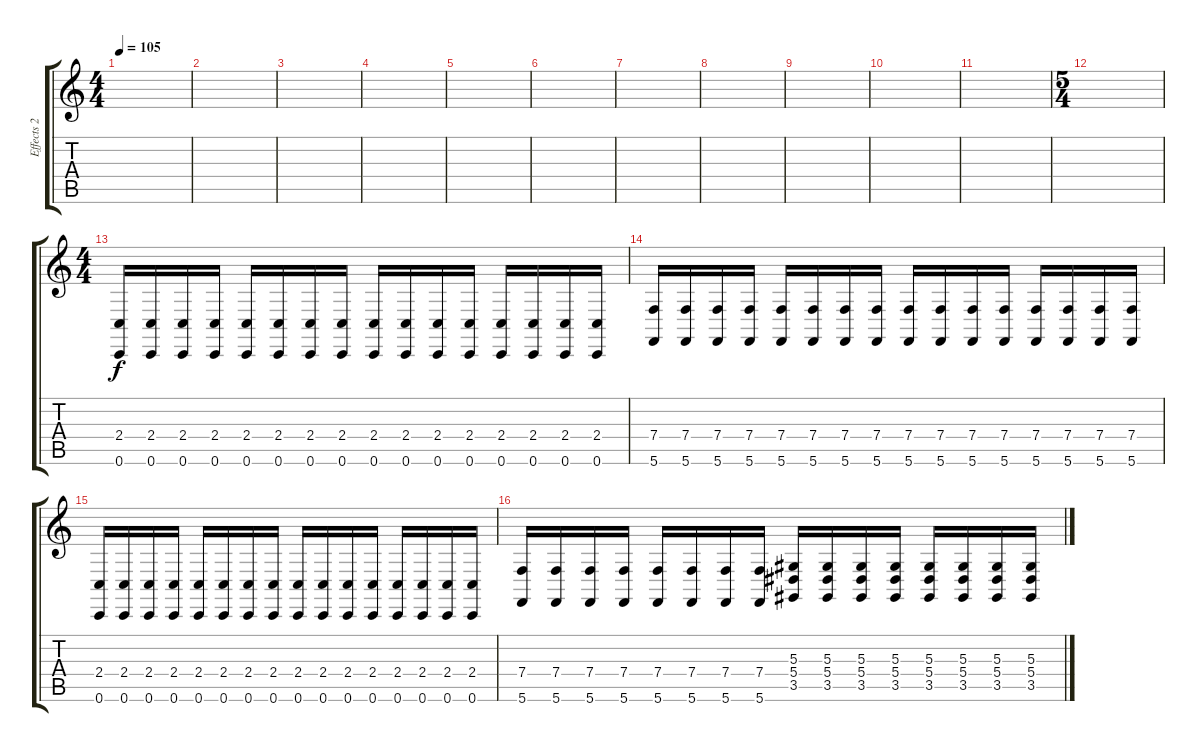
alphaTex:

\track ("Effects 2" "Effects 2") {instrument pad3polysynth}
\staff {score tabs}
\tuning (C4 G3 Eb3 Bb2 F2 C2) {hide}
\ts (4 4)
\tempo 105
\clef g2
\ks c
|
|
|
|
|
|
|
|
|
|
|
\ts (5 4)
|
\ts (4 4)
(2.4 0.6).16 (2.4 0.6).16 (2.4 0.6).16 (2.4 0.6).16 (2.4 0.6).16 (2.4 0.6).16 (2.4 0.6).16 (2.4 0.6).16 (2.4 0.6).16 (2.4 0.6).16 (2.4 0.6).16 (2.4 0.6).16 (2.4 0.6).16 (2.4 0.6).16 (2.4 0.6).16 (2.4 0.6).16 |
(7.4 5.6).16 (7.4 5.6).16 (7.4 5.6).16 (7.4 5.6).16 (7.4 5.6).16 (7.4 5.6).16 (7.4 5.6).16 (7.4 5.6).16 (7.4 5.6).16 (7.4 5.6).16 (7.4 5.6).16 (7.4 5.6).16 (7.4 5.6).16 (7.4 5.6).16 (7.4 5.6).16 (7.4 5.6).16 |
(2.4 0.6).16 (2.4 0.6).16 (2.4 0.6).16 (2.4 0.6).16 (2.4 0.6).16 (2.4 0.6).16 (2.4 0.6).16 (2.4 0.6).16 (2.4 0.6).16 (2.4 0.6).16 (2.4 0.6).16 (2.4 0.6).16 (2.4 0.6).16 (2.4 0.6).16 (2.4 0.6).16 (2.4 0.6).16 |
(7.4 5.6).16 (7.4 5.6).16 (7.4 5.6).16 (7.4 5.6).16 (7.4 5.6).16 (7.4 5.6).16 (7.4 5.6).16 (7.4 5.6).16 (5.3 5.4 3.5).16 (5.3 5.4 3.5).16 (5.3 5.4 3.5).16 (5.3 5.4 3.5).16 (5.3 5.4 3.5).16 (5.3 5.4 3.5).16 (5.3 5.4 3.5).16 (5.3 5.4 3.5).16
